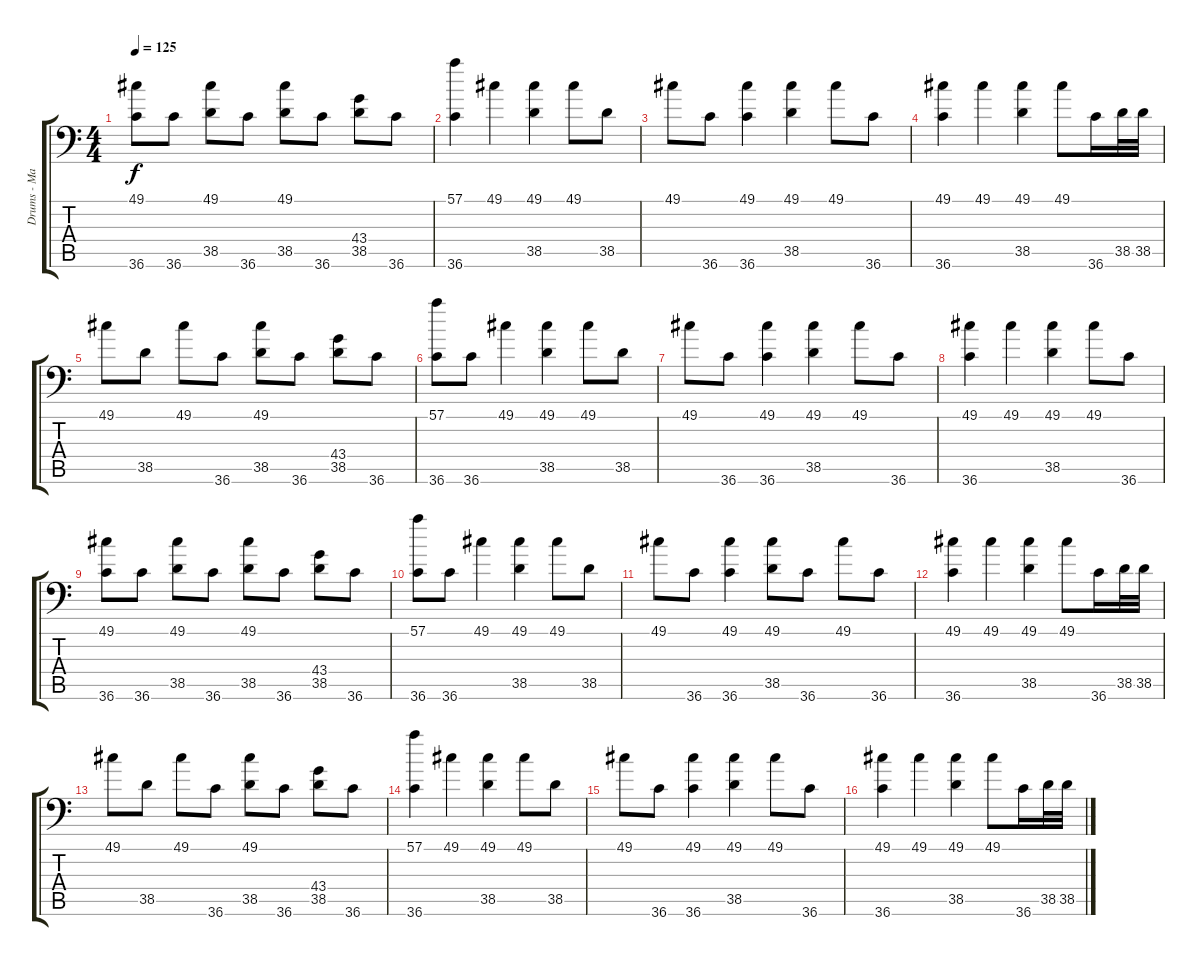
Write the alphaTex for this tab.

\track ("Drums - Matt Nicholls" "Drums - Ma") {instrument acousticgrandpiano}
\staff {score tabs}
\tuning (C-1 C-1 C-1 C-1 C-1 C-1) {hide}
\ts (4 4)
\tempo 125
\clef f4
\ks c
(49.1 36.6).8{dy f} 36.6.8 (49.1 38.5).8 36.6.8 (49.1 38.5).8 36.6.8 (43.4 38.5).8 36.6.8 |
(57.1 36.6).4 49.1.4 (49.1 38.5).4 49.1.8 38.5.8 |
49.1.8 36.6.8 (49.1 36.6).4 (49.1 38.5).4 49.1.8 36.6.8 |
(49.1 36.6).4 49.1.4 (49.1 38.5).4 49.1.8 36.6.16 38.5.32 38.5.32 |
49.1.8 38.5.8 49.1.8 36.6.8 (49.1 38.5).8 36.6.8 (43.4 38.5).8 36.6.8 |
(57.1 36.6).8 36.6.8 49.1.4 (49.1 38.5).4 49.1.8 38.5.8 |
49.1.8 36.6.8 (49.1 36.6).4 (49.1 38.5).4 49.1.8 36.6.8 |
(49.1 36.6).4 49.1.4 (49.1 38.5).4 49.1.8 36.6.8 |
(49.1 36.6).8 36.6.8 (49.1 38.5).8 36.6.8 (49.1 38.5).8 36.6.8 (43.4 38.5).8 36.6.8 |
(57.1 36.6).8 36.6.8 49.1.4 (49.1 38.5).4 49.1.8 38.5.8 |
49.1.8 36.6.8 (49.1 36.6).4 (49.1 38.5).8 36.6.8 49.1.8 36.6.8 |
(49.1 36.6).4 49.1.4 (49.1 38.5).4 49.1.8 36.6.16 38.5.32 38.5.32 |
49.1.8 38.5.8 49.1.8 36.6.8 (49.1 38.5).8 36.6.8 (43.4 38.5).8 36.6.8 |
(57.1 36.6).4 49.1.4 (49.1 38.5).4 49.1.8 38.5.8 |
49.1.8 36.6.8 (49.1 36.6).4 (49.1 38.5).4 49.1.8 36.6.8 |
(49.1 36.6).4 49.1.4 (49.1 38.5).4 49.1.8 36.6.16 38.5.32 38.5.32
